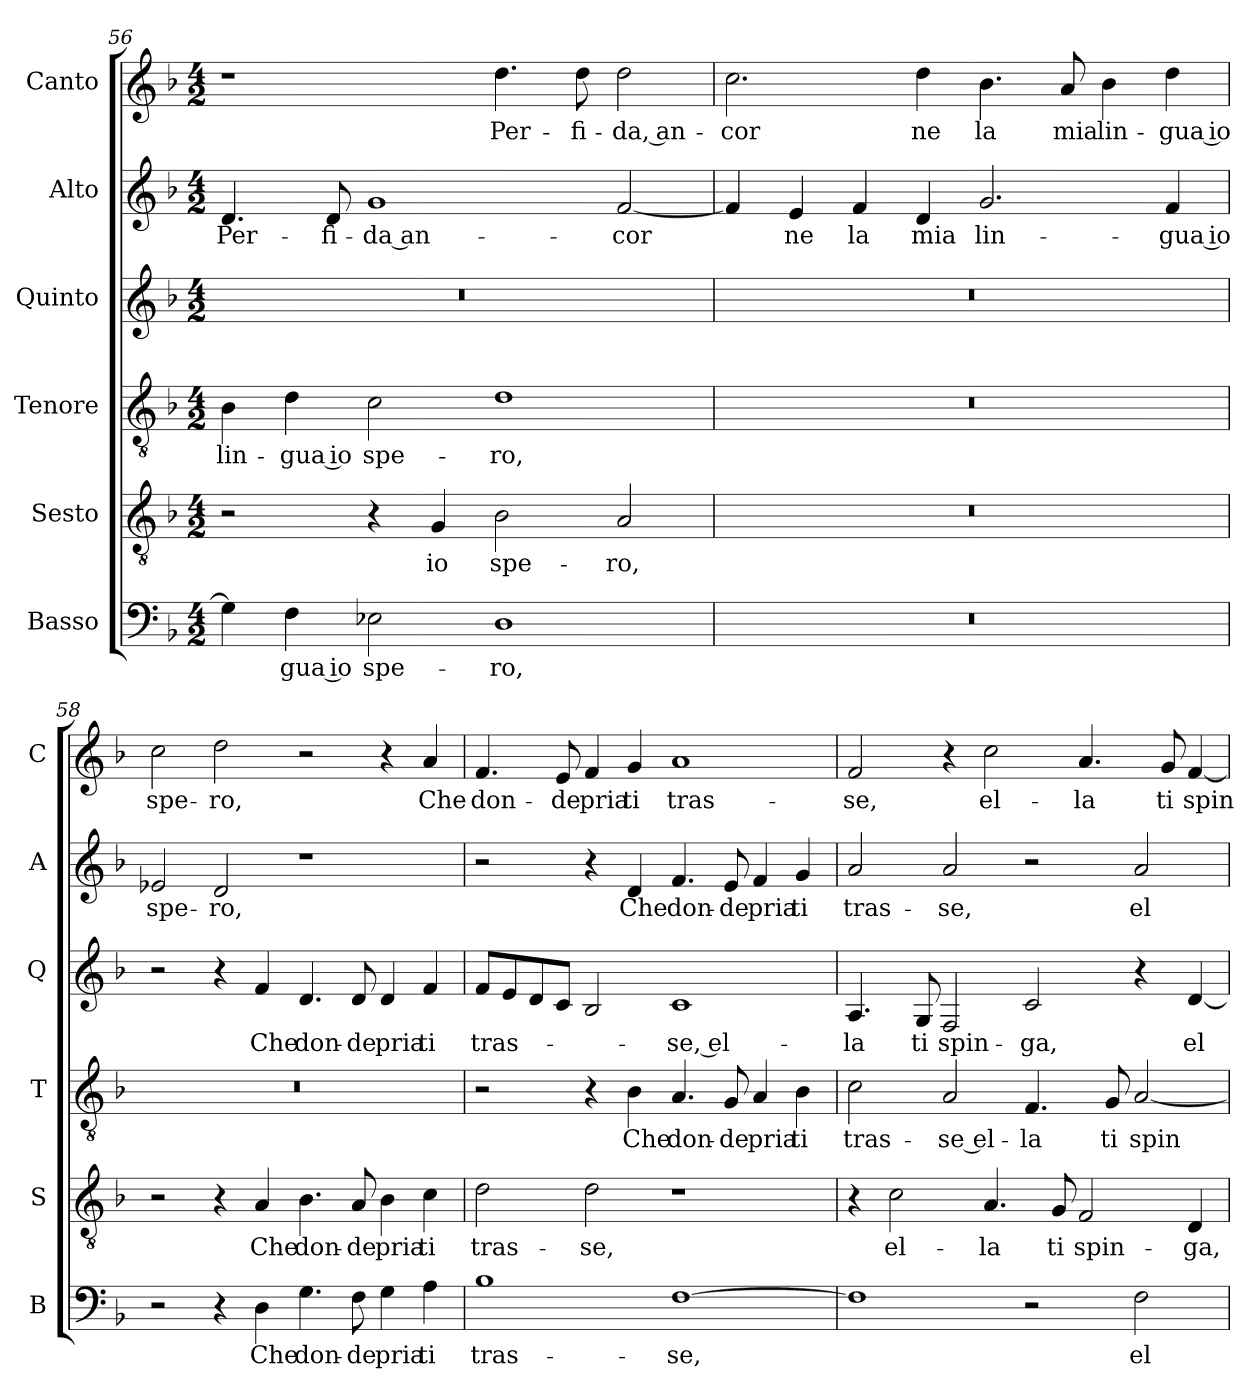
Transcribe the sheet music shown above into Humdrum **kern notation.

**kern	**text	**kern	**text	**kern	**text	**kern	**text	**kern	**text	**kern	**text
*part6	*part6	*part5	*part5	*part4	*part4	*part3	*part3	*part2	*part2	*part1	*part1
*staff6	*staff6	*staff5	*staff5	*staff4	*staff4	*staff3	*staff3	*staff2	*staff2	*staff1	*staff1
*I"Basso	*	*I"Sesto	*	*I"Tenore	*	*I"Quinto	*	*I"Alto	*	*I"Canto	*
*I'B	*	*I'S	*	*I'T	*	*I'Q	*	*I'A	*	*I'C	*
*clefF4	*	*clefGv2	*	*clefGv2	*	*clefG2	*	*clefG2	*	*clefG2	*
*k[b-]	*	*k[b-]	*	*k[b-]	*	*k[b-]	*	*k[b-]	*	*k[b-]	*
*d:	*	*d:	*	*d:	*	*d:	*	*d:	*	*d:	*
*M4/2	*	*M4/2	*	*M4/2	*	*M4/2	*	*M4/2	*	*M4/2	*
=56	=56	=56	=56	=56	=56	=56	=56	=56	=56	=56	=56
4G]	.	2r	.	4B-	lin-	0r	.	4.d	Per-	1r	.
4F	-gua io	.	.	4d	-gua io	.	.	.	.	.	.
.	.	.	.	.	.	.	.	8d	-fi-	.	.
2E-X	spe-	4r	.	2c	spe-	.	.	1g	-da an-	.	.
.	.	4G	io	.	.	.	.	.	.	.	.
1D	-ro,	2B-	spe-	1d	-ro,	.	.	.	.	4.dd	Per-
.	.	.	.	.	.	.	.	.	.	8dd	-fi-
.	.	2A	-ro,	.	.	.	.	[2f	-cor	2dd	-da, an-
=57	=57	=57	=57	=57	=57	=57	=57	=57	=57	=57	=57
0r	.	0r	.	0r	.	0r	.	4f]	.	2.cc	-cor
.	.	.	.	.	.	.	.	4e	ne	.	.
.	.	.	.	.	.	.	.	4f	la	.	.
.	.	.	.	.	.	.	.	4d	mia	4dd	ne
.	.	.	.	.	.	.	.	2.g	lin-	4.b-	la
.	.	.	.	.	.	.	.	.	.	8a	mia
.	.	.	.	.	.	.	.	.	.	4b-	lin-
.	.	.	.	.	.	.	.	4f	-gua io	4dd	-gua io
=58	=58	=58	=58	=58	=58	=58	=58	=58	=58	=58	=58
2r	.	2r	.	0r	.	2r	.	2e-X	spe-	2cc	spe-
4r	.	4r	.	.	.	4r	.	2d	-ro,	2dd	-ro,
4D	Che	4A	Che	.	.	4f	Che	.	.	.	.
4.G	don-	4.B-	don-	.	.	4.d	don-	1r	.	2r	.
8F	-de	8A	-de	.	.	8d	-de	.	.	.	.
4G	pria	4B-	pria	.	.	4d	pria	.	.	4r	.
4A	ti	4c	ti	.	.	4f	ti	.	.	4a	Che
=59	=59	=59	=59	=59	=59	=59	=59	=59	=59	=59	=59
1B-	tras-	2d	tras-	2r	.	8fL	tras-	2r	.	4.f	don-
.	.	.	.	.	.	8e	.	.	.	.	.
.	.	.	.	.	.	8d	.	.	.	.	.
.	.	.	.	.	.	8cJ	.	.	.	8e	-de
.	.	2d	-se,	4r	.	2B-	.	4r	.	4f	pria
.	.	.	.	4B-	Che	.	.	4d	Che	4g	ti
[1F	-se,	1r	.	4.A	don-	1c	-se, el-	4.f	don-	1a	tras-
.	.	.	.	8G	-de	.	.	8e	-de	.	.
.	.	.	.	4A	pria	.	.	4f	pria	.	.
.	.	.	.	4B-	ti	.	.	4g	ti	.	.
=60	=60	=60	=60	=60	=60	=60	=60	=60	=60	=60	=60
1F]	.	4r	.	2c	tras-	4.A	-la	2a	tras-	2f	-se,
.	.	2c	el-	.	.	.	.	.	.	.	.
.	.	.	.	.	.	8G	ti	.	.	.	.
.	.	.	.	2A	-se el-	2F	spin-	2a	-se,	4r	.
.	.	4.A	-la	.	.	.	.	.	.	2cc	el-
2r	.	.	.	4.F	-la	2c	-ga,	2r	.	.	.
.	.	8G	ti	.	.	.	.	.	.	.	.
.	.	2F	spin-	.	.	.	.	.	.	4.a	-la
.	.	.	.	8G	ti	.	.	.	.	.	.
2F	el-	.	.	[2A	spin-	4r	.	2a	el-	.	.
.	.	.	.	.	.	.	.	.	.	8g	ti
.	.	4D	-ga,	.	.	[4d	el-	.	.	[4f	spin-
=	=	=	=	=	=	=	=	=	=	=	=
*-	*-	*-	*-	*-	*-	*-	*-	*-	*-	*-	*-
